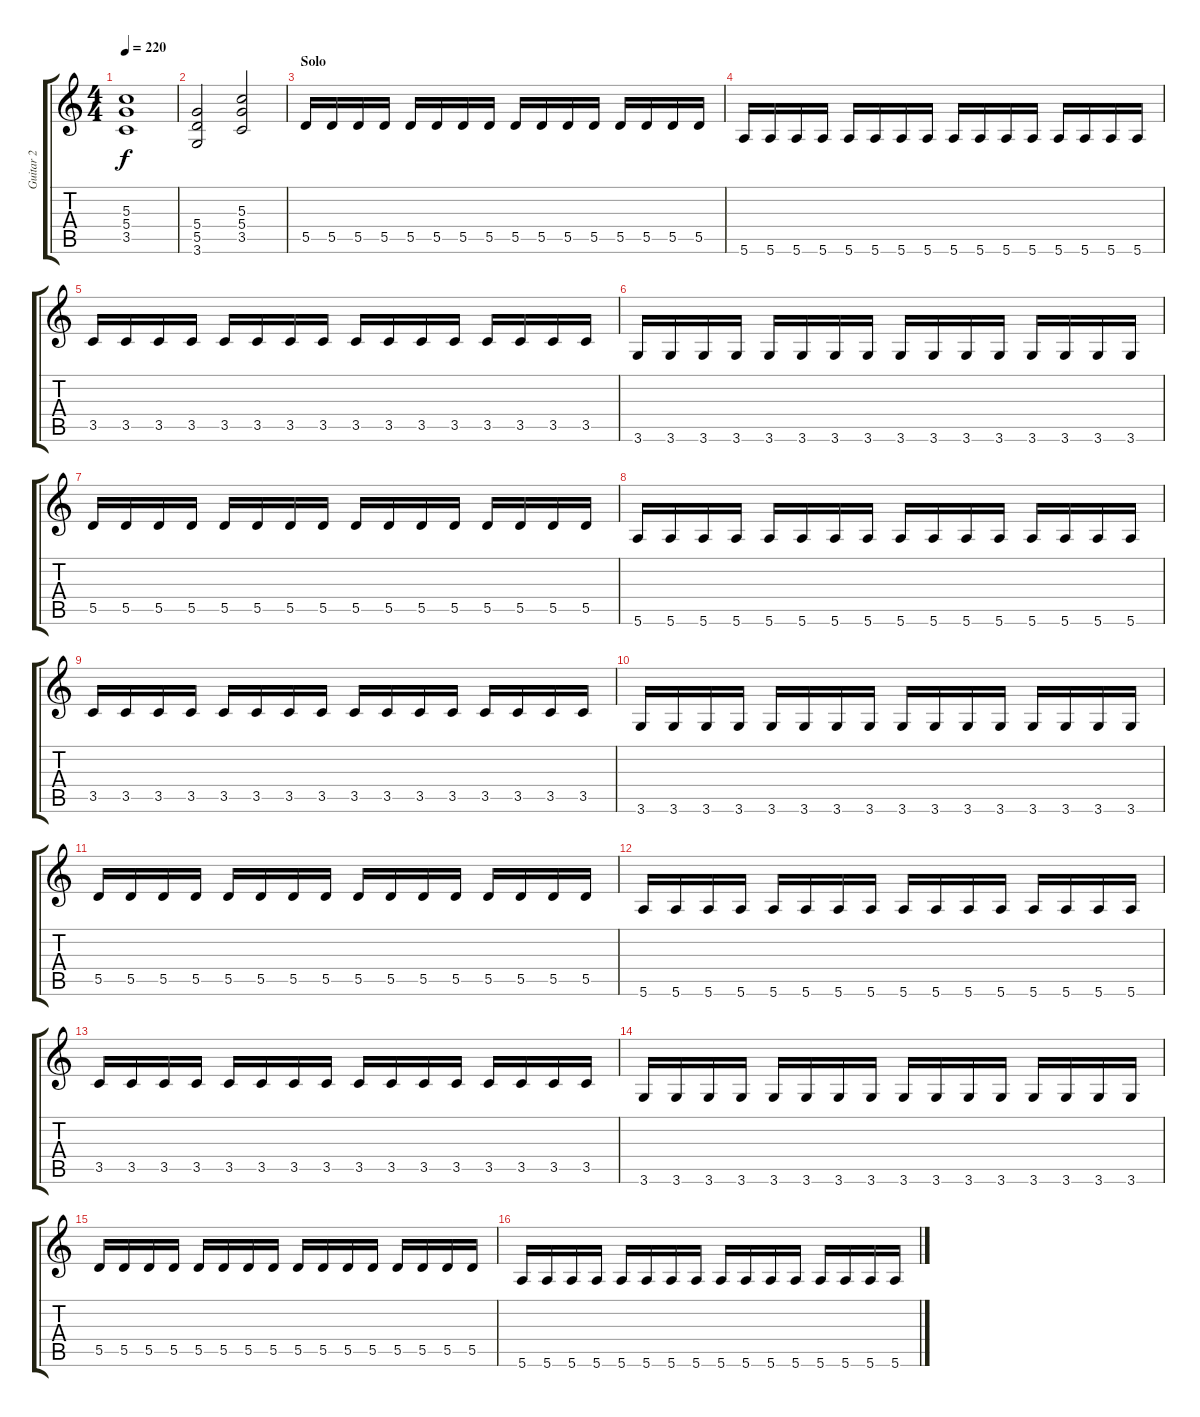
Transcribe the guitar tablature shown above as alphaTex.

\track ("Guitar 2" "Guitar 2") {instrument distortionguitar}
\staff {score tabs}
\tuning (E4 B3 G3 D3 A2 E2) {hide}
\ts (4 4)
\tempo 220
\clef g2
\ks c
(5.3 5.4 3.5).1{dy f} |
(5.4 5.5 3.6).2 (5.3 5.4 3.5).2 |
\section ("" "Solo ")
5.5.16 5.5.16 5.5.16 5.5.16 5.5.16 5.5.16 5.5.16 5.5.16 5.5.16 5.5.16 5.5.16 5.5.16 5.5.16 5.5.16 5.5.16 5.5.16 |
5.6.16 5.6.16 5.6.16 5.6.16 5.6.16 5.6.16 5.6.16 5.6.16 5.6.16 5.6.16 5.6.16 5.6.16 5.6.16 5.6.16 5.6.16 5.6.16 |
3.5.16 3.5.16 3.5.16 3.5.16 3.5.16 3.5.16 3.5.16 3.5.16 3.5.16 3.5.16 3.5.16 3.5.16 3.5.16 3.5.16 3.5.16 3.5.16 |
3.6.16 3.6.16 3.6.16 3.6.16 3.6.16 3.6.16 3.6.16 3.6.16 3.6.16 3.6.16 3.6.16 3.6.16 3.6.16 3.6.16 3.6.16 3.6.16 |
5.5.16 5.5.16 5.5.16 5.5.16 5.5.16 5.5.16 5.5.16 5.5.16 5.5.16 5.5.16 5.5.16 5.5.16 5.5.16 5.5.16 5.5.16 5.5.16 |
5.6.16 5.6.16 5.6.16 5.6.16 5.6.16 5.6.16 5.6.16 5.6.16 5.6.16 5.6.16 5.6.16 5.6.16 5.6.16 5.6.16 5.6.16 5.6.16 |
3.5.16 3.5.16 3.5.16 3.5.16 3.5.16 3.5.16 3.5.16 3.5.16 3.5.16 3.5.16 3.5.16 3.5.16 3.5.16 3.5.16 3.5.16 3.5.16 |
3.6.16 3.6.16 3.6.16 3.6.16 3.6.16 3.6.16 3.6.16 3.6.16 3.6.16 3.6.16 3.6.16 3.6.16 3.6.16 3.6.16 3.6.16 3.6.16 |
5.5.16 5.5.16 5.5.16 5.5.16 5.5.16 5.5.16 5.5.16 5.5.16 5.5.16 5.5.16 5.5.16 5.5.16 5.5.16 5.5.16 5.5.16 5.5.16 |
5.6.16 5.6.16 5.6.16 5.6.16 5.6.16 5.6.16 5.6.16 5.6.16 5.6.16 5.6.16 5.6.16 5.6.16 5.6.16 5.6.16 5.6.16 5.6.16 |
3.5.16 3.5.16 3.5.16 3.5.16 3.5.16 3.5.16 3.5.16 3.5.16 3.5.16 3.5.16 3.5.16 3.5.16 3.5.16 3.5.16 3.5.16 3.5.16 |
3.6.16 3.6.16 3.6.16 3.6.16 3.6.16 3.6.16 3.6.16 3.6.16 3.6.16 3.6.16 3.6.16 3.6.16 3.6.16 3.6.16 3.6.16 3.6.16 |
5.5.16 5.5.16 5.5.16 5.5.16 5.5.16 5.5.16 5.5.16 5.5.16 5.5.16 5.5.16 5.5.16 5.5.16 5.5.16 5.5.16 5.5.16 5.5.16 |
5.6.16 5.6.16 5.6.16 5.6.16 5.6.16 5.6.16 5.6.16 5.6.16 5.6.16 5.6.16 5.6.16 5.6.16 5.6.16 5.6.16 5.6.16 5.6.16
